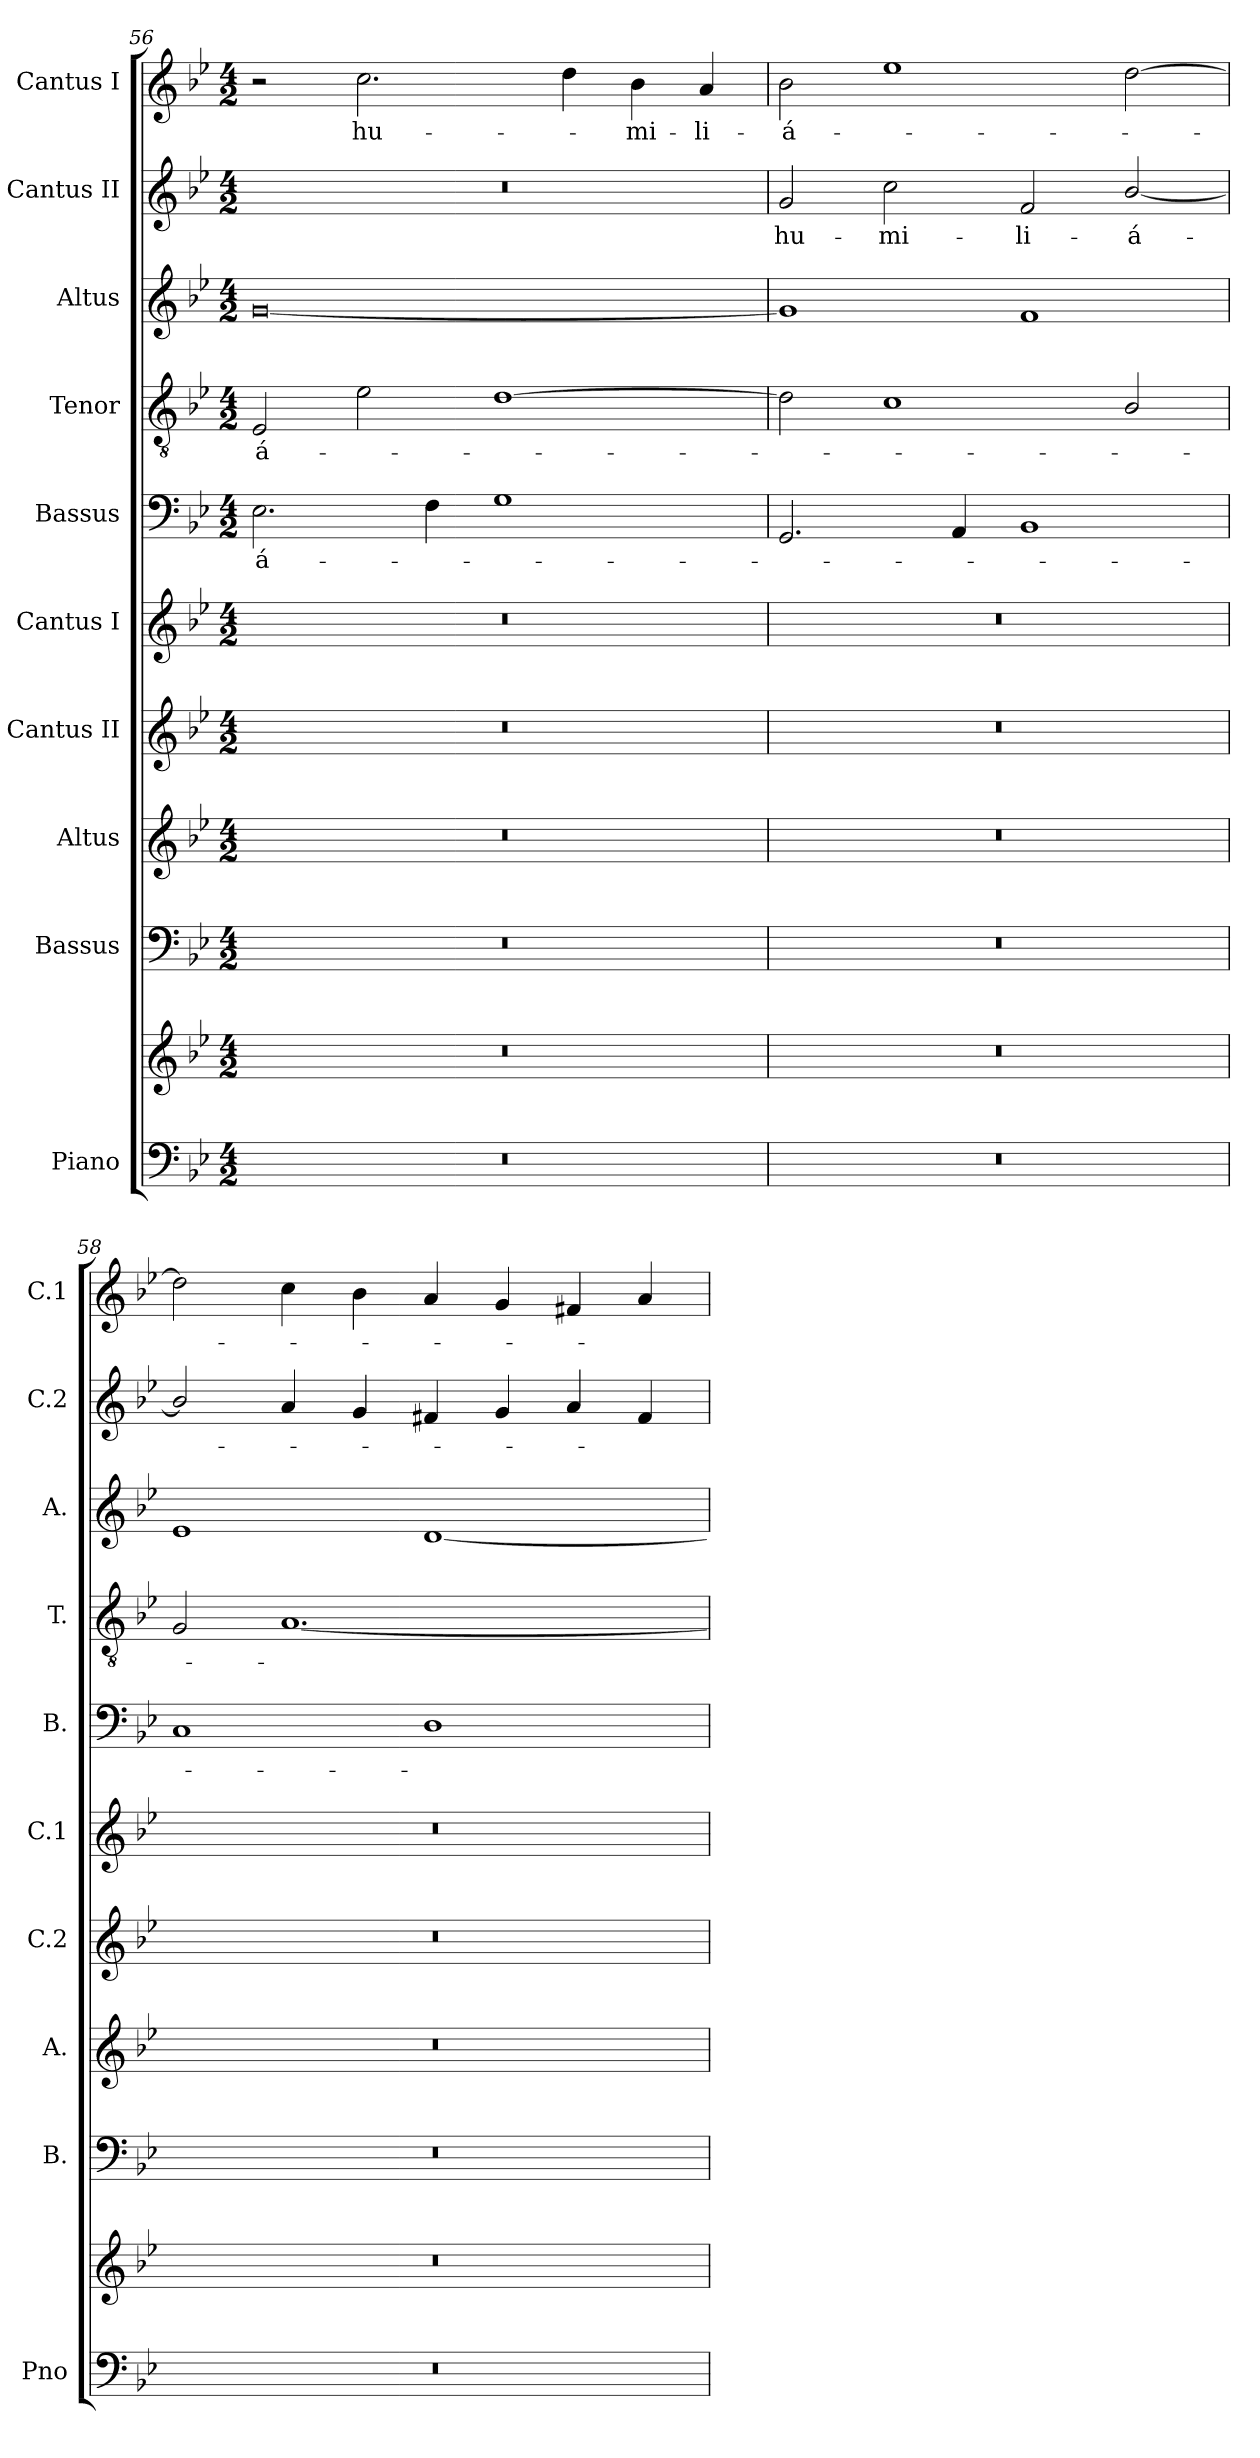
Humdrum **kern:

**kern	**kern	**kern	**kern	**kern	**kern	**kern	**text	**kern	**text	**kern	**kern	**text	**kern	**text
*part10	*part10	*part9	*part8	*part7	*part6	*part5	*part5	*part4	*part4	*part3	*part2	*part2	*part1	*part1
*staff11	*staff10	*staff9	*staff8	*staff7	*staff6	*staff5	*staff5	*staff4	*staff4	*staff3	*staff2	*staff2	*staff1	*staff1
*I"Piano	*	*I"Bassus	*I"Altus	*I"Cantus II	*I"Cantus I	*I"Bassus	*	*I"Tenor	*	*I"Altus	*I"Cantus II	*	*I"Cantus I	*
*I'Pno	*	*I'B.	*I'A.	*I'C.2	*I'C.1	*I'B.	*	*I'T.	*	*I'A.	*I'C.2	*	*I'C.1	*
*clefF4	*clefG2	*clefF4	*clefG2	*clefG2	*clefG2	*clefF4	*	*clefGv2	*	*clefG2	*clefG2	*	*clefG2	*
*	*	*	*	*	*	*	*	*ITrd7c12	*	*	*	*	*	*
*k[b-e-]	*k[b-e-]	*k[b-e-]	*k[b-e-]	*k[b-e-]	*k[b-e-]	*k[b-e-]	*	*k[b-e-]	*	*k[b-e-]	*k[b-e-]	*	*k[b-e-]	*
*B-:	*B-:	*B-:	*B-:	*B-:	*B-:	*B-:	*	*B-:	*	*B-:	*B-:	*	*B-:	*
*M4/2	*M4/2	*M4/2	*M4/2	*M4/2	*M4/2	*M4/2	*	*M4/2	*	*M4/2	*M4/2	*	*M4/2	*
=56	=56	=56	=56	=56	=56	=56	=56	=56	=56	=56	=56	=56	=56	=56
!LO:N:vis=1	!LO:N:vis=1	!LO:N:vis=1	!LO:N:vis=1	!LO:N:vis=1	!LO:N:vis=1	!	!	!	!	!	!	!	!	!
!	!	!	!	!	!	!	!LO:LY:b:color=#000000	!	!	!	!	!	!	!
!	!	!	!	!	!	!	!	!	!LO:LY:b:color=#000000	!	!LO:N:vis=1	!	!	!
0r	0r	0r	0r	0r	0r	2.E-i\	-á-	2EE-i/	-á-	[0gi	0r	.	2r	.
!	!	!	!	!	!	!	!	!	!	!	!	!	!	!LO:LY:b:color=#000000
.	.	.	.	.	.	.	.	2E-i\	.	.	.	.	2.cci\	hu-
.	.	.	.	.	.	4Fi\	.	.	.	.	.	.	.	.
.	.	.	.	.	.	1Gi	.	[1Di	.	.	.	.	.	.
.	.	.	.	.	.	.	.	.	.	.	.	.	4ddi\	.
!	!	!	!	!	!	!	!	!	!	!	!	!	!	!LO:LY:b:color=#000000
.	.	.	.	.	.	.	.	.	.	.	.	.	4b-i\	-mi-
!	!	!	!	!	!	!	!	!	!	!	!	!	!	!LO:LY:b:color=#000000
.	.	.	.	.	.	.	.	.	.	.	.	.	4ai/	-li-
!!LO:LB:g=z
=57	=57	=57	=57	=57	=57	=57	=57	=57	=57	=57	=57	=57	=57	=57
!LO:N:vis=1	!LO:N:vis=1	!LO:N:vis=1	!LO:N:vis=1	!LO:N:vis=1	!LO:N:vis=1	!	!	!	!	!	!	!	!	!
!	!	!	!	!	!	!	!	!	!	!	!	!LO:LY:b:color=#000000	!	!
!	!	!	!	!	!	!	!	!	!	!	!	!	!	!LO:LY:b:color=#000000
0r	0r	0r	0r	0r	0r	2.GGi/	.	2Di\]	.	1gi]	2gi/	hu-	2b-i\	-á-
!	!	!	!	!	!	!	!	!	!	!	!	!LO:LY:b:color=#000000	!	!
.	.	.	.	.	.	.	.	1Ci	.	.	2cci\	-mi-	1ee-i	.
.	.	.	.	.	.	4AAi/	.	.	.	.	.	.	.	.
!	!	!	!	!	!	!	!	!	!	!	!	!LO:LY:b:color=#000000	!	!
.	.	.	.	.	.	1BB-i	.	.	.	1fi	2fi/	-li-	.	.
!	!	!	!	!	!	!	!	!	!	!	!	!LO:LY:b:color=#000000	!	!
.	.	.	.	.	.	.	.	2BB-i/	.	.	[2b-i/	-á-	[2ddi\	.
=58	=58	=58	=58	=58	=58	=58	=58	=58	=58	=58	=58	=58	=58	=58
!LO:N:vis=1	!LO:N:vis=1	!LO:N:vis=1	!LO:N:vis=1	!LO:N:vis=1	!LO:N:vis=1	!	!	!	!	!	!	!	!	!
0r	0r	0r	0r	0r	0r	1Ci	.	2GGi/	.	1e-i	2b-i/]	.	2ddi\]	.
.	.	.	.	.	.	.	.	[1.AAi	.	.	4ai/	.	4cci\	.
.	.	.	.	.	.	.	.	.	.	.	4gi/	.	4b-i\	.
.	.	.	.	.	.	1Di	.	.	.	[1di	4f#Xi/	.	4ai/	.
.	.	.	.	.	.	.	.	.	.	.	4gi/	.	4gi/	.
.	.	.	.	.	.	.	.	.	.	.	4ai/	.	4f#Xi/	.
.	.	.	.	.	.	.	.	.	.	.	4f#i/	.	4ai/	.
=	=	=	=	=	=	=	=	=	=	=	=	=	=	=
*-	*-	*-	*-	*-	*-	*-	*-	*-	*-	*-	*-	*-	*-	*-
